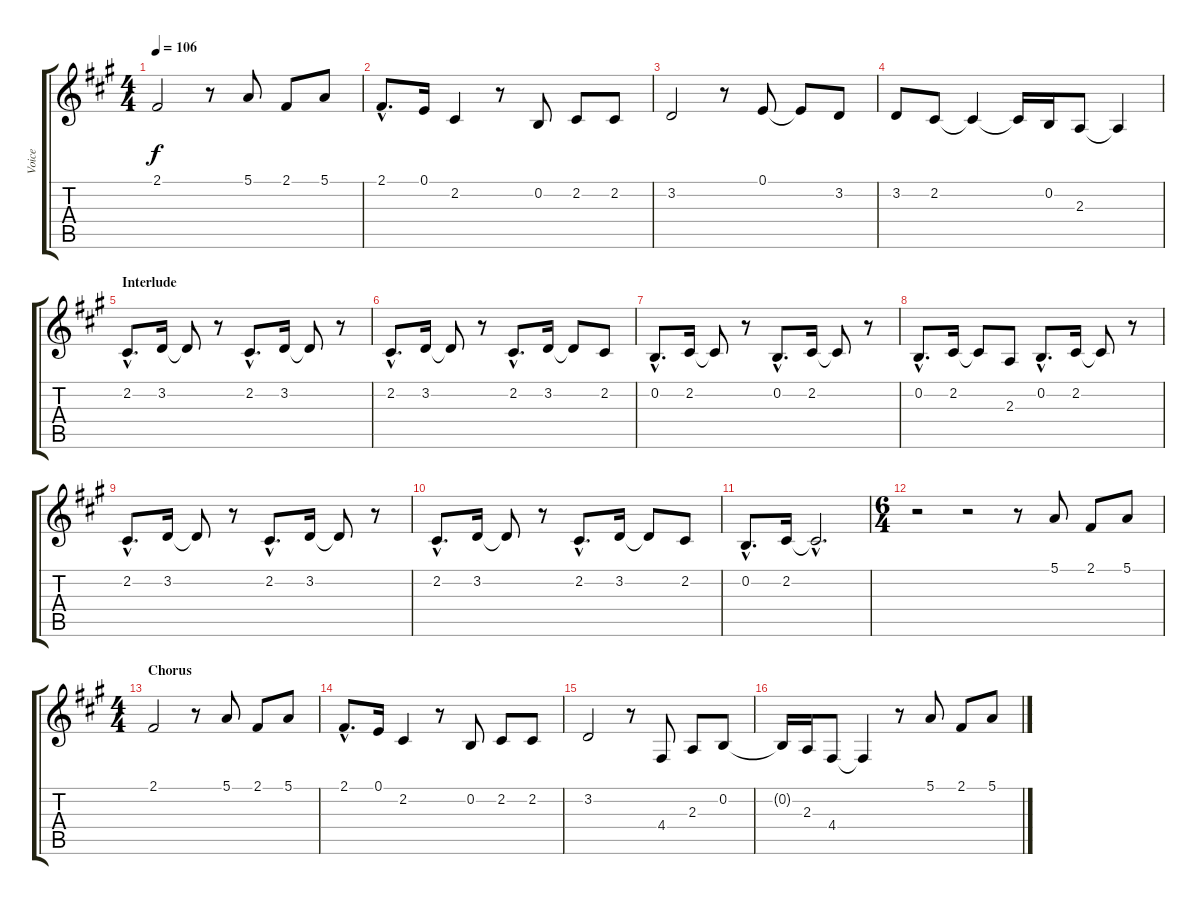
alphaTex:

\track ("Voice" "Voice") {instrument lead5charang}
\staff {score tabs}
\tuning (E4 B3 G3 D3 A2 E2) {hide}
\ts (4 4)
\tempo 106
\clef g2
\ks a
2.1.2{dy f} r.8 5.1.8 2.1.8 5.1.8 |
2.1{hac}.8{d} 0.1.16 2.2.4 r.8 0.2.8 2.2.8 2.2.8 |
3.2.2 r.8 0.1.8 0.1{t}.8 3.2.8 |
3.2.8 2.2.8 2.2{t}.4 2.2{t}.16 0.2.16 2.3.8 2.3{t}.4 |
\section ("" "Interlude")
2.2{hac}.8{d} 3.2.16 3.2{t}.8 r.8 2.2{hac}.8{d} 3.2.16 3.2{t}.8 r.8 |
2.2{hac}.8{d} 3.2.16 3.2{t}.8 r.8 2.2{hac}.8{d} 3.2.16 3.2{t}.8 2.2.8 |
0.2{hac}.8{d} 2.2.16 2.2{t}.8 r.8 0.2{hac}.8{d} 2.2.16 2.2{t}.8 r.8 |
0.2{hac}.8{d} 2.2.16 2.2{t}.8 2.3.8 0.2{hac}.8{d} 2.2.16 2.2{t}.8 r.8 |
2.2{hac}.8{d} 3.2.16 3.2{t}.8 r.8 2.2{hac}.8{d} 3.2.16 3.2{t}.8 r.8 |
2.2{hac}.8{d} 3.2.16 3.2{t}.8 r.8 2.2{hac}.8{d} 3.2.16 3.2{t}.8 2.2.8 |
0.2{hac}.8{d} 2.2.16 2.2{hac t}.2{d} |
\ts (6 4)
r.2 r.2 r.8 5.1.8 2.1.8 5.1.8 |
\ts (4 4)
\section ("" "Chorus")
2.1.2 r.8 5.1.8 2.1.8 5.1.8 |
2.1{hac}.8{d} 0.1.16 2.2.4 r.8 0.2.8 2.2.8 2.2.8 |
3.2.2 r.8 4.4.8 2.3.8 0.2.8 |
0.2{t}.16 2.3.16 4.4.8 4.4{t}.4 r.8 5.1.8 2.1.8 5.1.8
